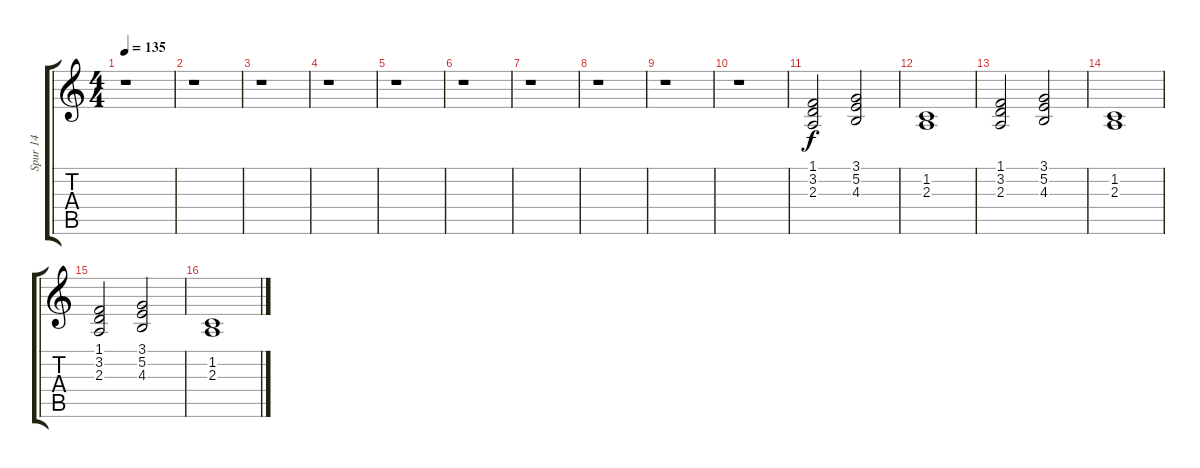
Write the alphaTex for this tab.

\track ("Spur 14" "Spur 14") {instrument stringensemble1}
\staff {score tabs}
\tuning (E4 B3 G3 D3 A2 E2) {hide}
\ts (4 4)
\tempo 135
\clef g2
\ks c
r.1{dy f instrument stringensemble1} |
r.1 |
r.1 |
r.1 |
r.1 |
r.1 |
r.1 |
r.1 |
r.1 |
r.1 |
(1.1 3.2 2.3).2 (3.1 5.2 4.3).2 |
(1.2 2.3).1 |
(1.1 3.2 2.3).2 (3.1 5.2 4.3).2 |
(1.2 2.3).1 |
(1.1 3.2 2.3).2 (3.1 5.2 4.3).2 |
(1.2 2.3).1
